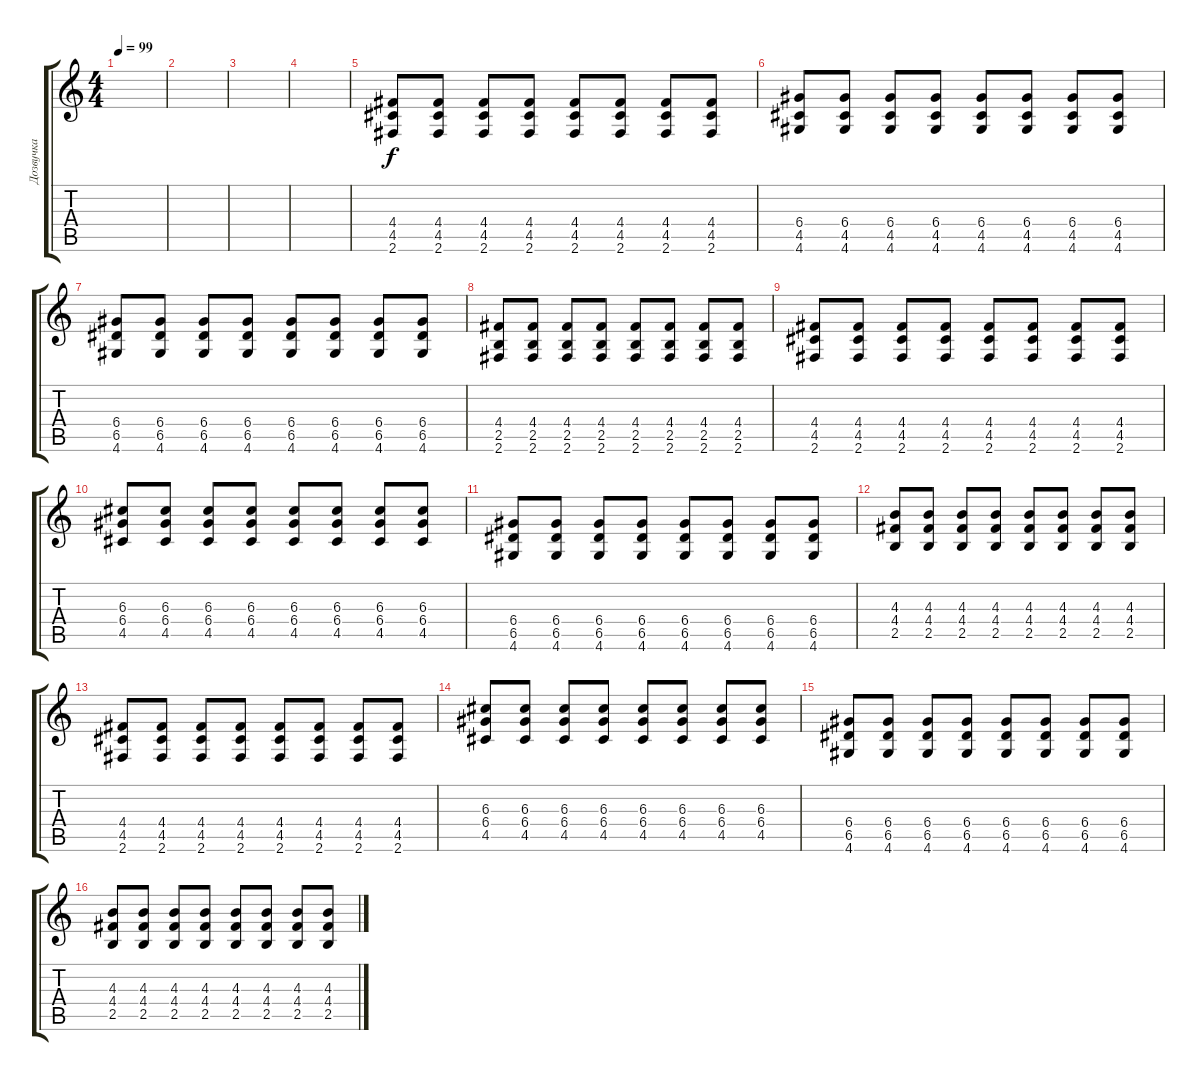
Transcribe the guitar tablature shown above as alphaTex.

\track ("Дозвучка" "Дозвучка") {instrument distortionguitar}
\staff {score tabs}
\tuning (E4 B3 G3 D3 A2 E2) {hide}
\ts (4 4)
\tempo 99
\clef g2
\ks c
|
|
|
|
(4.4 4.5 2.6).8 (4.4 4.5 2.6).8 (4.4 4.5 2.6).8 (4.4 4.5 2.6).8 (4.4 4.5 2.6).8 (4.4 4.5 2.6).8 (4.4 4.5 2.6).8 (4.4 4.5 2.6).8 |
(6.4 4.5 4.6).8 (6.4 4.5 4.6).8 (6.4 4.5 4.6).8 (6.4 4.5 4.6).8 (6.4 4.5 4.6).8 (6.4 4.5 4.6).8 (6.4 4.5 4.6).8 (6.4 4.5 4.6).8 |
(6.4 6.5 4.6).8 (6.4 6.5 4.6).8 (6.4 6.5 4.6).8 (6.4 6.5 4.6).8 (6.4 6.5 4.6).8 (6.4 6.5 4.6).8 (6.4 6.5 4.6).8 (6.4 6.5 4.6).8 |
(4.4 2.5 2.6).8 (4.4 2.5 2.6).8 (4.4 2.5 2.6).8 (4.4 2.5 2.6).8 (4.4 2.5 2.6).8 (4.4 2.5 2.6).8 (4.4 2.5 2.6).8 (4.4 2.5 2.6).8 |
(4.4 4.5 2.6).8 (4.4 4.5 2.6).8 (4.4 4.5 2.6).8 (4.4 4.5 2.6).8 (4.4 4.5 2.6).8 (4.4 4.5 2.6).8 (4.4 4.5 2.6).8 (4.4 4.5 2.6).8 |
(6.3 6.4 4.5).8 (6.3 6.4 4.5).8 (6.3 6.4 4.5).8 (6.3 6.4 4.5).8 (6.3 6.4 4.5).8 (6.3 6.4 4.5).8 (6.3 6.4 4.5).8 (6.3 6.4 4.5).8 |
(6.4 6.5 4.6).8 (6.4 6.5 4.6).8 (6.4 6.5 4.6).8 (6.4 6.5 4.6).8 (6.4 6.5 4.6).8 (6.4 6.5 4.6).8 (6.4 6.5 4.6).8 (6.4 6.5 4.6).8 |
(4.3 4.4 2.5).8 (4.3 4.4 2.5).8 (4.3 4.4 2.5).8 (4.3 4.4 2.5).8 (4.3 4.4 2.5).8 (4.3 4.4 2.5).8 (4.3 4.4 2.5).8 (4.3 4.4 2.5).8 |
(4.4 4.5 2.6).8 (4.4 4.5 2.6).8 (4.4 4.5 2.6).8 (4.4 4.5 2.6).8 (4.4 4.5 2.6).8 (4.4 4.5 2.6).8 (4.4 4.5 2.6).8 (4.4 4.5 2.6).8 |
(6.3 6.4 4.5).8 (6.3 6.4 4.5).8 (6.3 6.4 4.5).8 (6.3 6.4 4.5).8 (6.3 6.4 4.5).8 (6.3 6.4 4.5).8 (6.3 6.4 4.5).8 (6.3 6.4 4.5).8 |
(6.4 6.5 4.6).8 (6.4 6.5 4.6).8 (6.4 6.5 4.6).8 (6.4 6.5 4.6).8 (6.4 6.5 4.6).8 (6.4 6.5 4.6).8 (6.4 6.5 4.6).8 (6.4 6.5 4.6).8 |
(4.3 4.4 2.5).8 (4.3 4.4 2.5).8 (4.3 4.4 2.5).8 (4.3 4.4 2.5).8 (4.3 4.4 2.5).8 (4.3 4.4 2.5).8 (4.3 4.4 2.5).8 (4.3 4.4 2.5).8
